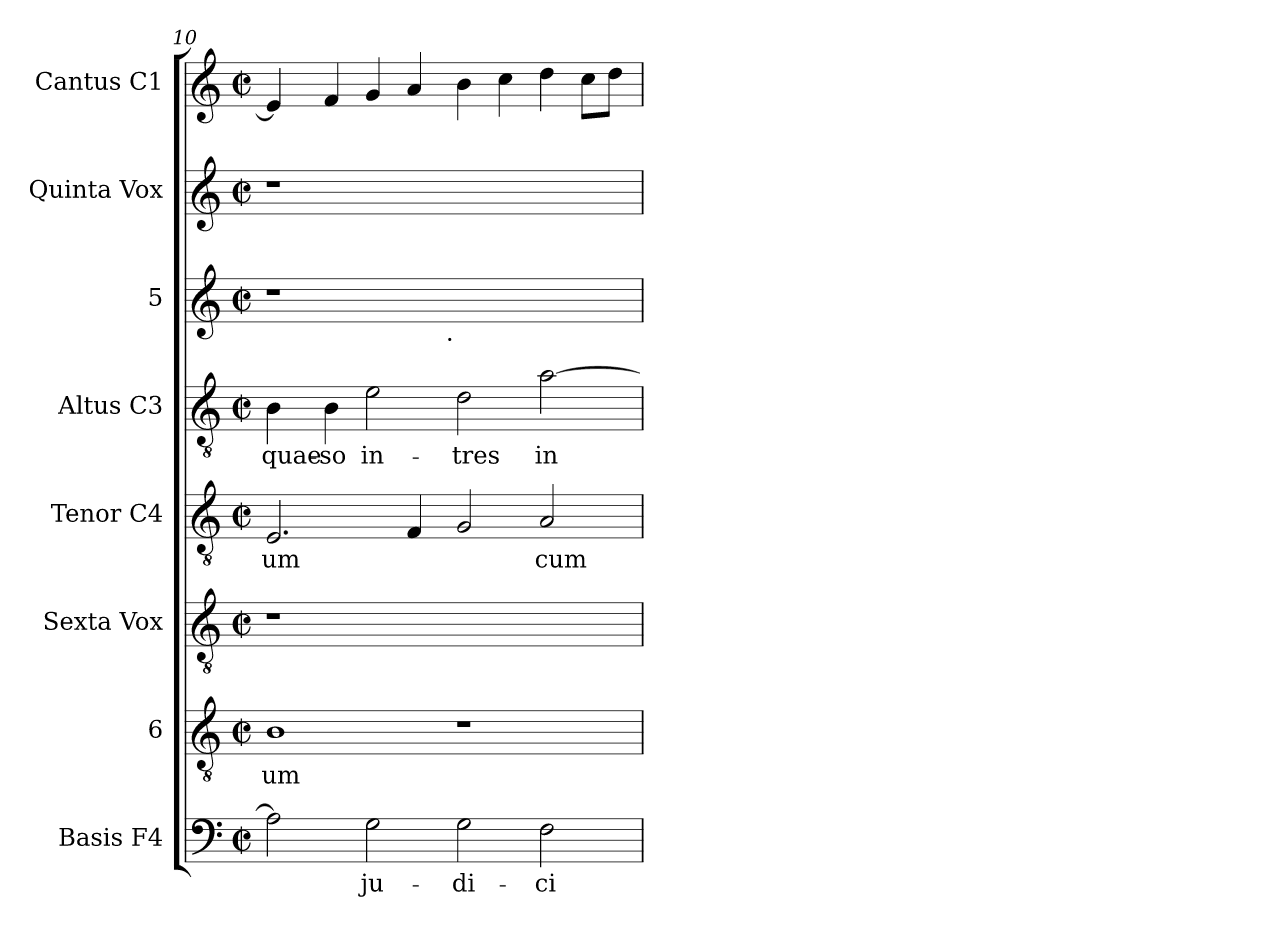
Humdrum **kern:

**kern	**text	**kern	**text	**kern	**kern	**text	**kern	**text	**kern	**kern	**kern	**text
*part8	*part8	*part7	*part7	*part6	*part5	*part5	*part4	*part4	*part3	*part2	*part1	*part1
*staff8	*staff8	*staff7	*staff7	*staff6	*staff5	*staff5	*staff4	*staff4	*staff3	*staff2	*staff1	*staff1
*I"Basis  F4	*	*I"6	*	*I"Sexta  Vox	*I"Tenor  C4	*	*I"Altus  C3	*	*I"5	*I"Quinta  Vox	*I"Cantus  C1	*
*I'B	*	*	*	*	*I'T	*	*I'A	*	*	*	*I'C	*
*clefF4	*	*clefGv2	*	*clefGv2	*clefGv2	*	*clefGv2	*	*clefG2	*clefG2	*clefG2	*
*k[]	*	*k[]	*	*k[]	*k[]	*	*k[]	*	*k[]	*k[]	*k[]	*
*C:	*	*C:	*	*C:	*C:	*	*C:	*	*C:	*C:	*C:	*
*M2/2	*	*M2/2	*	*M2/2	*M2/2	*	*M2/2	*	*M2/2	*M2/2	*M2/2	*
*met(c|)	*	*met(c|)	*	*met(c|)	*met(c|)	*	*met(c|)	*	*met(c|)	*met(c|)	*met(c|)	*
=10	=10	=10	=10	=10	=10	=10	=10	=10	=10	=10	=10	=10
!	!LO:LY:b:cj	!	!LO:LY:b:cj	!	!	!LO:LY:b:cj	!	!LO:LY:b:cj	!	!	!	!LO:LY:b:cj
*	*	*	*	*	*	*	*	*	*^	*	*	*
2A\]	.	1B	-um	1r	2.E/	-um	4B\	quae-	1r	2ryy	1r	4e/]	.
!	!	!	!	!	!	!	!	!LO:LY:b:cj	!	!	!	!	!LO:LY:b:cj
.	.	.	.	.	.	.	4B\	-so	.	.	.	4f/	.
!	!LO:LY:b:cj	!	!	!	!	!	!	!LO:LY:b:cj	!	!	!	!	!LO:LY:b:cj
2G\	ju-	.	.	.	.	.	2e\	in-	.	4...ryy	.	4g/	.
!	!	!	!	!	!	!LO:LY:b:cj	!	!	!	!	!	!	!LO:LY:b:cj
.	.	.	.	.	4F/	.	.	.	.	.	.	4a/	.
!	!	!	!	!	!	!	!	!	!	!LO:TX:b:t=.	!	!	!
.	.	.	.	.	.	.	.	.	.	1ryy	.	.	.
!	!LO:LY:b:cj	!	!	!	!	!LO:LY:b:cj	!	!LO:LY:b:cj	!	!	!	!	!LO:LY:b:cj
2G\	-di-	1r	.	1ryy	2G/	.	2d\	-tres	1ryy	.	1ryy	4b\	.
!	!	!	!	!	!	!	!	!	!	!	!	!	!LO:LY:b:cj
.	.	.	.	.	.	.	.	.	.	.	.	4cc\	.
!	!LO:LY:b:cj	!	!	!	!	!LO:LY:b:cj	!	!LO:LY:b:cj	!	!	!	!	!LO:LY:b:cj
2F\	-ci-	.	.	.	2A/	cum	[<2a\	in	.	.	.	4dd\	.
!	!	!	!	!	!	!	!	!	!	!	!	!	!LO:LY:b:cj
.	.	.	.	.	.	.	.	.	.	.	.	8cc\L	.
!	!	!	!	!	!	!	!	!	!	!	!	!	!LO:LY:b:cj
.	.	.	.	.	.	.	.	.	.	.	.	8dd\J	.
.	.	.	.	.	.	.	.	.	.	32ryy	.	.	.
*	*	*	*	*	*	*	*	*	*v	*v	*	*	*
=	=	=	=	=	=	=	=	=	=	=	=	=
*-	*-	*-	*-	*-	*-	*-	*-	*-	*-	*-	*-	*-
